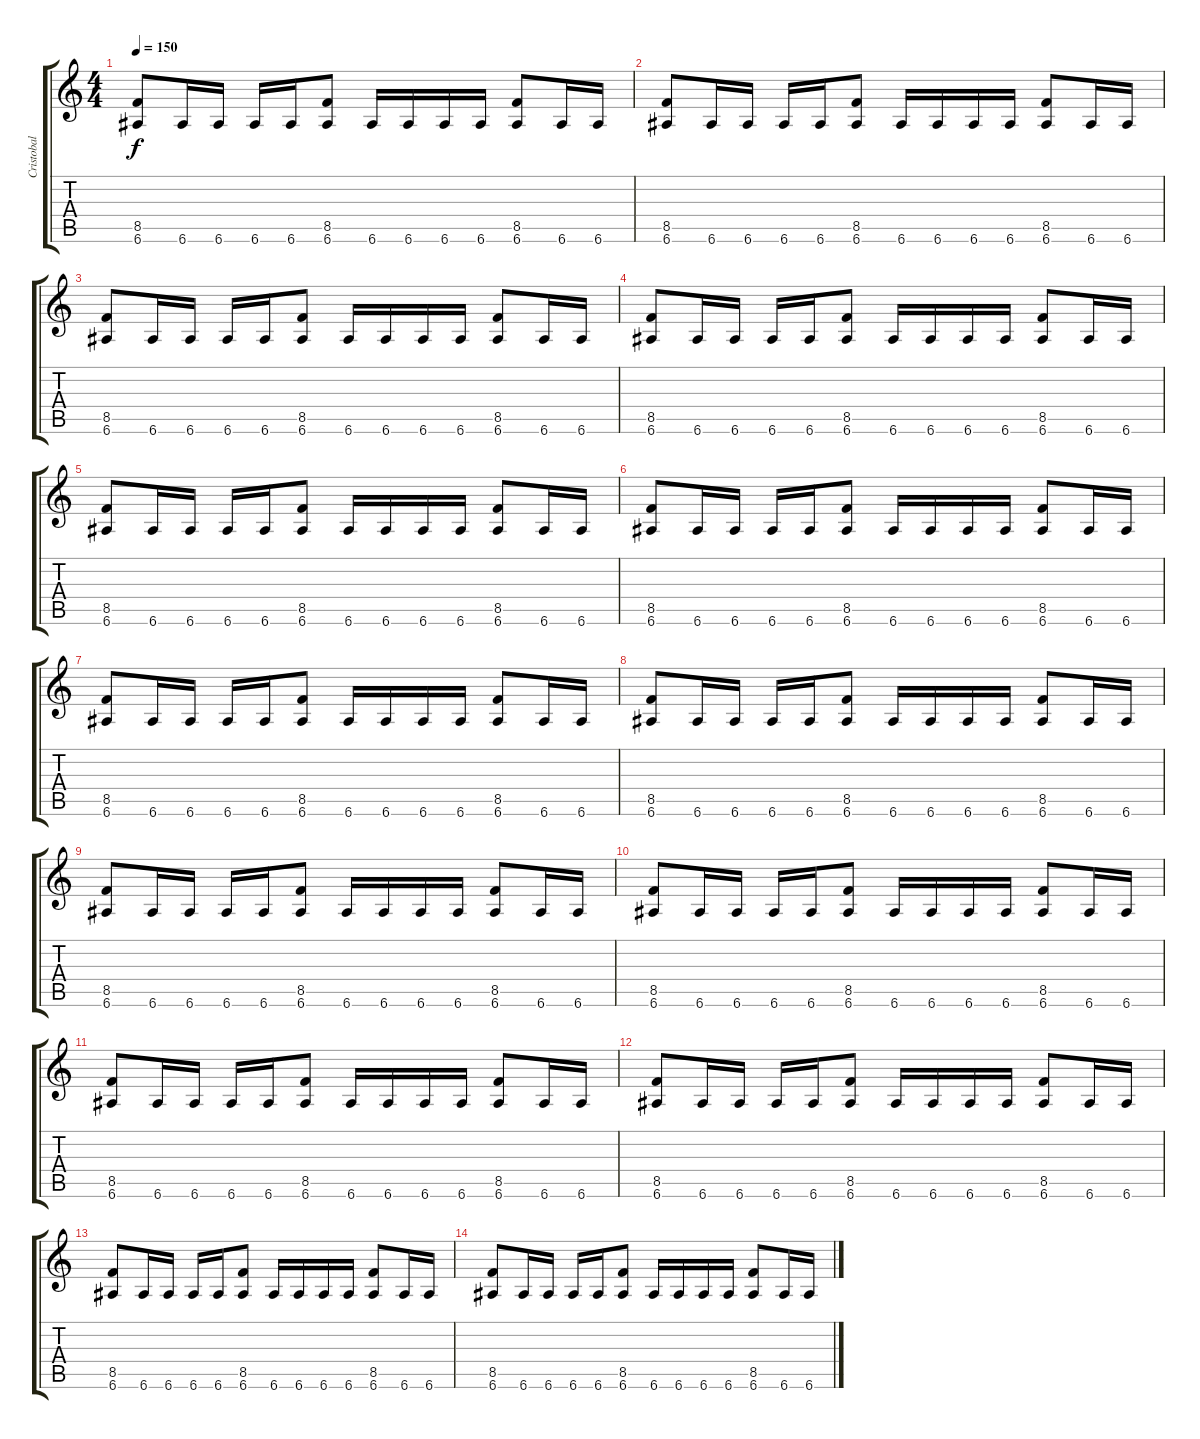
\track ("Cristobal" "Cristobal") {instrument distortionguitar}
\staff {score tabs}
\tuning (E4 B3 G3 D3 A2 E2) {hide}
\ts (4 4)
\tempo 150
\clef g2
\ks c
(8.5 6.6).8{dy f} 6.6.16 6.6.16 6.6.16 6.6.16 (8.5 6.6).8 6.6.16 6.6.16 6.6.16 6.6.16 (8.5 6.6).8 6.6.16 6.6.16 |
(8.5 6.6).8 6.6.16 6.6.16 6.6.16 6.6.16 (8.5 6.6).8 6.6.16 6.6.16 6.6.16 6.6.16 (8.5 6.6).8 6.6.16 6.6.16 |
(8.5 6.6).8 6.6.16 6.6.16 6.6.16 6.6.16 (8.5 6.6).8 6.6.16 6.6.16 6.6.16 6.6.16 (8.5 6.6).8 6.6.16 6.6.16 |
(8.5 6.6).8 6.6.16 6.6.16 6.6.16 6.6.16 (8.5 6.6).8 6.6.16 6.6.16 6.6.16 6.6.16 (8.5 6.6).8 6.6.16 6.6.16 |
(8.5 6.6).8 6.6.16 6.6.16 6.6.16 6.6.16 (8.5 6.6).8 6.6.16 6.6.16 6.6.16 6.6.16 (8.5 6.6).8 6.6.16 6.6.16 |
(8.5 6.6).8 6.6.16 6.6.16 6.6.16 6.6.16 (8.5 6.6).8 6.6.16 6.6.16 6.6.16 6.6.16 (8.5 6.6).8 6.6.16 6.6.16 |
(8.5 6.6).8 6.6.16 6.6.16 6.6.16 6.6.16 (8.5 6.6).8 6.6.16 6.6.16 6.6.16 6.6.16 (8.5 6.6).8 6.6.16 6.6.16 |
(8.5 6.6).8 6.6.16 6.6.16 6.6.16 6.6.16 (8.5 6.6).8 6.6.16 6.6.16 6.6.16 6.6.16 (8.5 6.6).8 6.6.16 6.6.16 |
(8.5 6.6).8 6.6.16 6.6.16 6.6.16 6.6.16 (8.5 6.6).8 6.6.16 6.6.16 6.6.16 6.6.16 (8.5 6.6).8 6.6.16 6.6.16 |
(8.5 6.6).8 6.6.16 6.6.16 6.6.16 6.6.16 (8.5 6.6).8 6.6.16 6.6.16 6.6.16 6.6.16 (8.5 6.6).8 6.6.16 6.6.16 |
(8.5 6.6).8 6.6.16 6.6.16 6.6.16 6.6.16 (8.5 6.6).8 6.6.16 6.6.16 6.6.16 6.6.16 (8.5 6.6).8 6.6.16 6.6.16 |
(8.5 6.6).8 6.6.16 6.6.16 6.6.16 6.6.16 (8.5 6.6).8 6.6.16 6.6.16 6.6.16 6.6.16 (8.5 6.6).8 6.6.16 6.6.16 |
(8.5 6.6).8 6.6.16 6.6.16 6.6.16 6.6.16 (8.5 6.6).8 6.6.16 6.6.16 6.6.16 6.6.16 (8.5 6.6).8 6.6.16 6.6.16 |
(8.5 6.6).8 6.6.16 6.6.16 6.6.16 6.6.16 (8.5 6.6).8 6.6.16 6.6.16 6.6.16 6.6.16 (8.5 6.6).8 6.6.16 6.6.16
